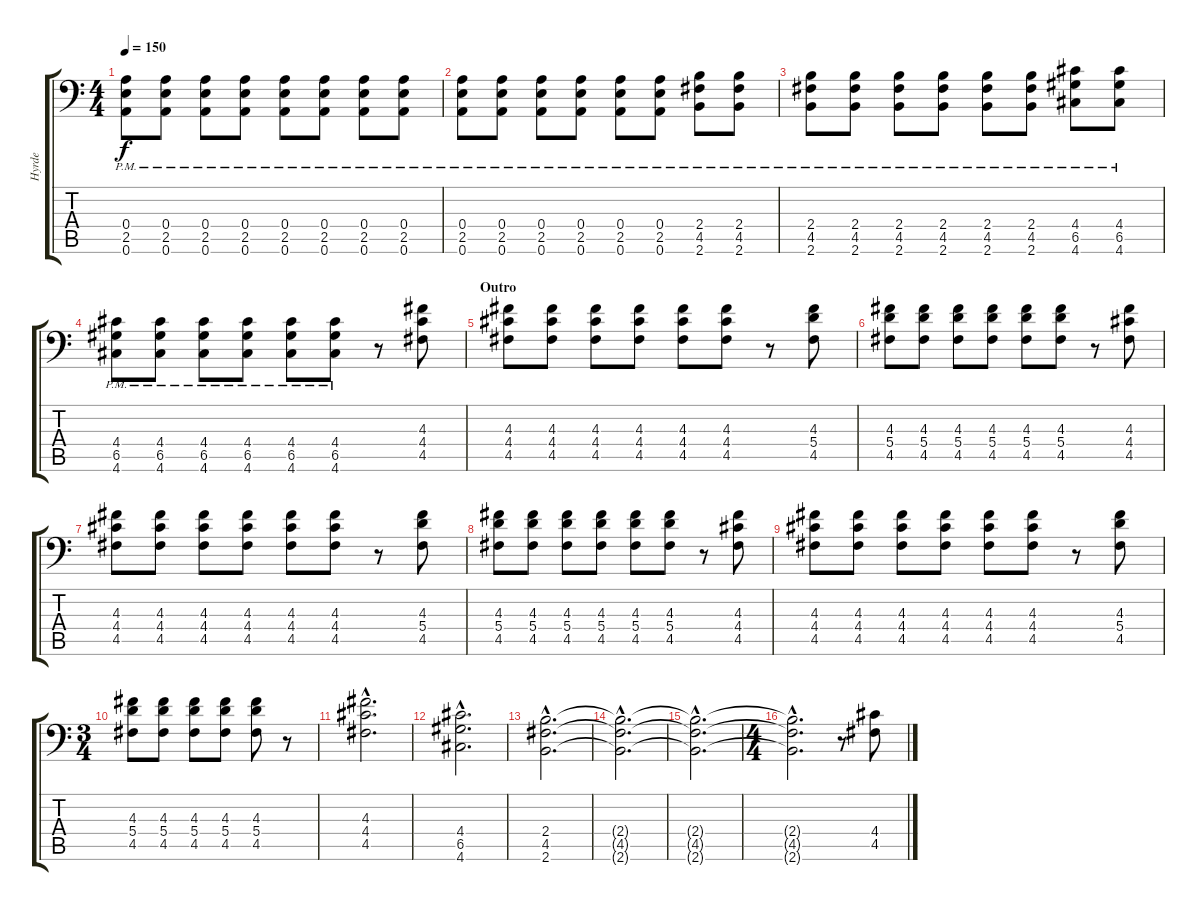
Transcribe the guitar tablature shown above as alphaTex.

\track ("Hyrde" "Hyrde") {instrument distortionguitar}
\staff {score tabs}
\tuning (B3 G3 D3 A2 D2 A1) {hide}
\ts (4 4)
\tempo 150
\clef f4
\ks c
(0.4{pm} 2.5{pm} 0.6{pm}).8{dy f} (0.4{pm} 2.5{pm} 0.6{pm}).8 (0.4{pm} 2.5{pm} 0.6{pm}).8 (0.4{pm} 2.5{pm} 0.6{pm}).8 (0.4{pm} 2.5{pm} 0.6{pm}).8 (0.4{pm} 2.5{pm} 0.6{pm}).8 (0.4{pm} 2.5{pm} 0.6{pm}).8 (0.4{pm} 2.5{pm} 0.6{pm}).8 |
(0.4{pm} 2.5{pm} 0.6{pm}).8 (0.4{pm} 2.5{pm} 0.6{pm}).8 (0.4{pm} 2.5{pm} 0.6{pm}).8 (0.4{pm} 2.5{pm} 0.6{pm}).8 (0.4{pm} 2.5{pm} 0.6{pm}).8 (0.4{pm} 2.5{pm} 0.6{pm}).8 (2.4{pm} 4.5{pm} 2.6{pm}).8 (2.4{pm} 4.5{pm} 2.6{pm}).8 |
(2.4{pm} 4.5{pm} 2.6{pm}).8 (2.4{pm} 4.5{pm} 2.6{pm}).8 (2.4{pm} 4.5{pm} 2.6{pm}).8 (2.4{pm} 4.5{pm} 2.6{pm}).8 (2.4{pm} 4.5{pm} 2.6{pm}).8 (2.4{pm} 4.5{pm} 2.6{pm}).8 (4.4{pm} 6.5{pm} 4.6{pm}).8 (4.4{pm} 6.5{pm} 4.6{pm}).8 |
(4.4{pm} 6.5{pm} 4.6{pm}).8 (4.4{pm} 6.5{pm} 4.6{pm}).8 (4.4{pm} 6.5{pm} 4.6{pm}).8 (4.4{pm} 6.5{pm} 4.6{pm}).8 (4.4{pm} 6.5{pm} 4.6{pm}).8 (4.4{pm} 6.5{pm} 4.6{pm}).8 r.8 (4.3 4.4 4.5).8 |
\section ("" "Outro")
(4.3 4.4 4.5).8 (4.3 4.4 4.5).8 (4.3 4.4 4.5).8 (4.3 4.4 4.5).8 (4.3 4.4 4.5).8 (4.3 4.4 4.5).8 r.8 (4.3 5.4 4.5).8 |
(4.3 5.4 4.5).8 (4.3 5.4 4.5).8 (4.3 5.4 4.5).8 (4.3 5.4 4.5).8 (4.3 5.4 4.5).8 (4.3 5.4 4.5).8 r.8 (4.3 4.4 4.5).8 |
(4.3 4.4 4.5).8 (4.3 4.4 4.5).8 (4.3 4.4 4.5).8 (4.3 4.4 4.5).8 (4.3 4.4 4.5).8 (4.3 4.4 4.5).8 r.8 (4.3 5.4 4.5).8 |
(4.3 5.4 4.5).8 (4.3 5.4 4.5).8 (4.3 5.4 4.5).8 (4.3 5.4 4.5).8 (4.3 5.4 4.5).8 (4.3 5.4 4.5).8 r.8 (4.3 4.4 4.5).8 |
(4.3 4.4 4.5).8 (4.3 4.4 4.5).8 (4.3 4.4 4.5).8 (4.3 4.4 4.5).8 (4.3 4.4 4.5).8 (4.3 4.4 4.5).8 r.8 (4.3 5.4 4.5).8 |
\ts (3 4)
(4.3 5.4 4.5).8 (4.3 5.4 4.5).8 (4.3 5.4 4.5).8 (4.3 5.4 4.5).8 (4.3 5.4 4.5).8 r.8 |
(4.3{hac} 4.4{hac} 4.5{hac}).2{d} |
(4.4{hac} 6.5{hac} 4.6{hac}).2{d} |
(2.4{hac} 4.5{hac} 2.6{hac}).2{d} |
(2.4{hac t} 4.5{hac t} 2.6{hac t}).2{d} |
(2.4{hac t} 4.5{hac t} 2.6{hac t}).2{d} |
\ts (4 4)
(2.4{hac t} 4.5{hac t} 2.6{hac t}).2{d} r.8 (4.4 4.5).8
